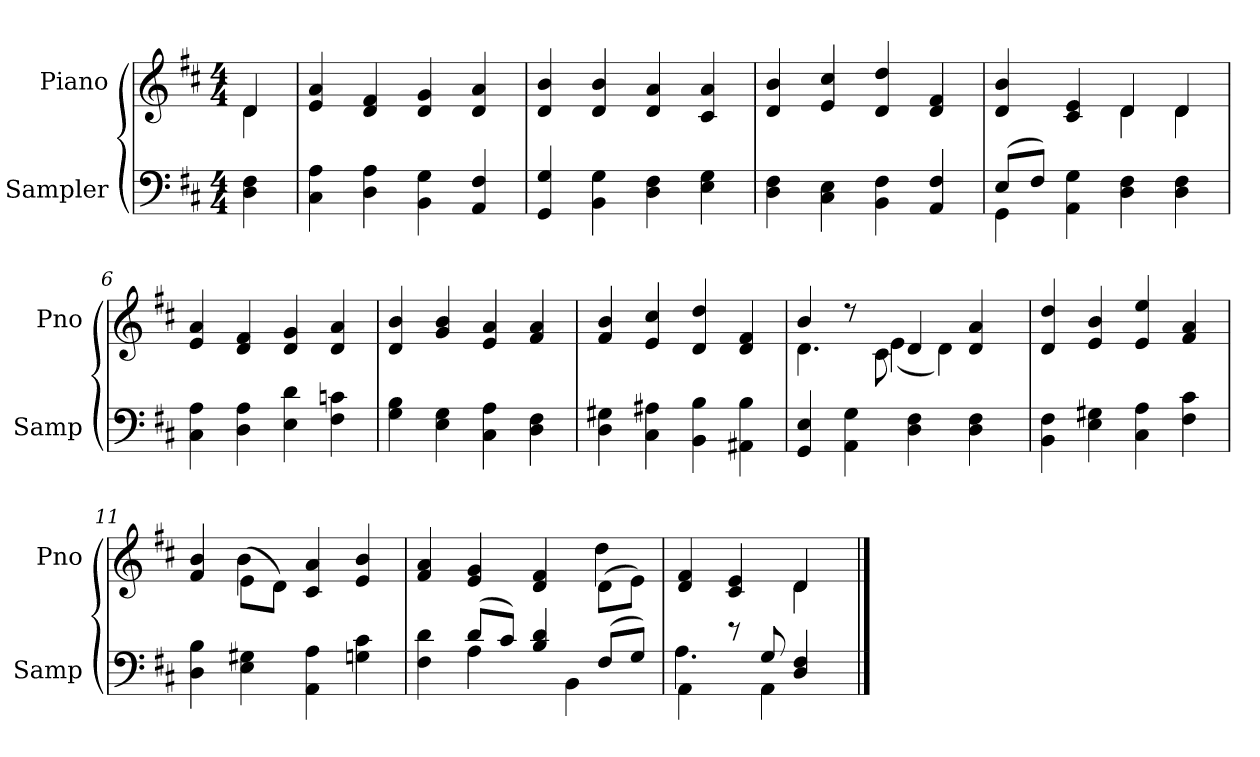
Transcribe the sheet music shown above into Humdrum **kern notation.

**kern	**kern
*part2	*part1
*staff2	*staff1
*I"Sampler	*I"Piano
*I'Samp	*I'Pno
*clefF4	*clefG2
*k[f#c#]	*k[f#c#]
*D:	*D:
*M4/4	*M4/4
=1	=1
*	*^
4D 4F#	4d/	4d
*	*v	*v
=2	=2
4C# 4A	4e 4a
4D 4A	4d 4f#
4BB 4G	4d 4g
4AA 4F#	4d 4a
=3	=3
4GG 4G	4d 4b
4BB 4G	4d 4b
4D 4F#	4d 4a
4E 4G	4c# 4a
=4	=4
4D 4F#	4d 4b
4C# 4E	4e 4cc#
4BB 4F#	4d 4dd
4AA 4F#	4d 4f#
=5	=5
*^	*^
(8E/L	4GG	4d 4b	2ryy
8F#/J)	.	.	.
4AA 4G	2.ryy	4c# 4e	.
4D 4F#	.	4d/	4d
4D 4F#	.	4d/	4d
*v	*v	*	*
*	*v	*v
=6	=6
4C# 4A	4e 4a
4D 4A	4d 4f#
4E 4d	4d 4g
4F# 4cn	4d 4a
=7	=7
4G 4B	4d 4b
4E 4G	4g 4b
4C# 4A	4e 4a
4D 4F#	4f# 4a
=8	=8
4D 4G#X	4f# 4b
4C# 4A#X	4e 4cc#
4BB 4B	4d 4dd
4AA#X 4B	4d 4f#
=9	=9
*	*^
4GG 4E	4b/	4.d
4AA 4G	8r	.
.	8c#\	(4e
4D 4F#	4d/	.
.	.	4d)
4D 4F#	4d 4a	.
.	.	8ryy
*	*v	*v
=10	=10
4BB 4F#	4d 4dd
4E 4G#X	4e 4b
4C# 4A	4e 4ee
4F# 4c#	4f# 4a
=11	=11
*	*^
4D 4B	4f# 4b	4ryy
4E 4G#X	(8e\L	4b
.	8d\J)	.
4AA 4A	4c# 4a	2ryy
4Gn 4c#	4e 4b	.
=12	=12	=12
*^	*	*
4F# 4d	4ryy	4f# 4a	2.ryy
(8d/L	4A	4e 4g	.
8c#/J)	.	.	.
4B 4d	8ryy	4d 4f#	.
.	4BB	.	.
(8F#/L	.	(8d\L	4dd
8G/J)	8ryy	8e\J)	.
=13	=13	=13	=13
4AA\	4.A	4d 4f#	2ryy
8r	.	4c# 4e	.
8G/	4AA	.	.
4D 4F#	.	4d/	4d
.	8ryy	.	.
*v	*v	*	*
*	*v	*v
==	==
*-	*-
